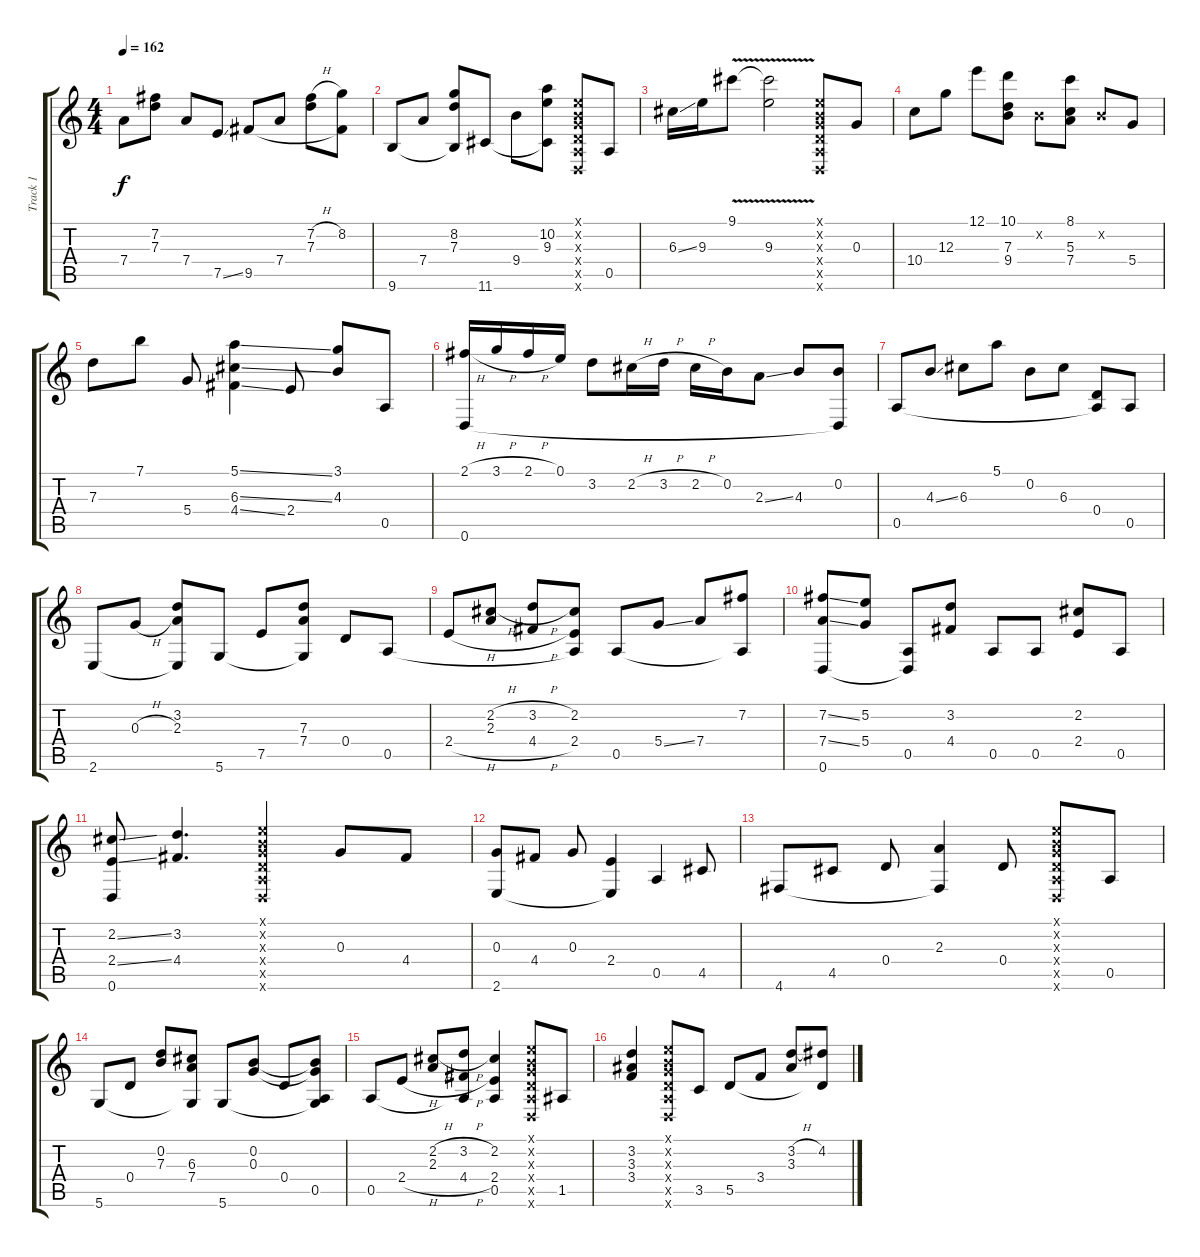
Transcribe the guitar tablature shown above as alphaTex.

\track ("Track 1" "Track 1") {instrument acousticguitarsteel}
\staff {score tabs}
\tuning (E4 B3 G3 D3 A2 D2) {hide}
\ts (4 4)
\tempo 162
\clef g2
\ks c
7.4.8{dy f} (7.2 7.3).8 7.4.8 7.5{ss}.8 9.5.8 7.4.8 (7.2{h} 7.3).8 (8.2 9.5{t}).8 |
9.6.8 7.4.8 (8.2 7.3 9.6{t}).8 11.6.8 9.4.8 (10.2 9.3 11.6{t}).8 (0.1{x} 0.2{x} 0.3{x} 0.4{x} 0.5{x} 0.6{x}).8 0.5.8 |
6.3{ss}.16 9.3.16 9.1{v}.8 (9.1{t} 9.3{v}).2 (0.1{x} 0.2{x} 0.3{x} 0.4{x} 0.5{x} 0.6{x}).8 0.3.8 |
10.4.8 12.3.8 12.1.8 (10.1 7.3 9.4).8 0.2{x}.8 (8.1 5.3 7.4).8 0.2{x}.8 5.4.8 |
7.3.8 7.1.8 5.4.8 (5.1{ss} 6.3{ss} 4.4{ss}).4 2.4.8 (3.1 4.3).8 0.5.8 |
(2.1{h} 0.6).16 3.1{h}.16 2.1{h}.16 0.1.16 3.2.8 2.2{h}.16 3.2{h}.16 2.2{h}.16 0.2.16 2.3{ss}.8 4.3.8 (0.2 0.6{t}).8 |
0.5.8 4.3{ss}.8 6.3.8 5.1.8 0.2.8 6.3.8 (0.4 0.5{t}).8 0.5.8 |
2.6.8 0.3{h}.8 (3.2 2.3 2.6{t}).8 5.6.8 7.5.8 (7.3 7.4 5.6{t}).8 0.4.8 0.5.8 |
2.4{h}.8 (2.2{h} 2.3).8 (3.2{h} 4.4{h}).8 (2.2 2.4 0.5{t}).8 0.5.8 5.4{ss}.8 7.4.8 (7.2 0.5{t}).8 |
(7.2{ss} 7.4{ss} 0.6).8 (5.2 5.4).8 (0.5 0.6{t}).8 (3.2 4.4).8 0.5.8 0.5.8 (2.2 2.4).8 0.5.8 |
(2.2{ss} 2.4{ss} 0.6).8 (3.2 4.4).4{d} (0.1{x} 0.2{x} 0.3{x} 0.4{x} 0.5{x} 0.6{x}).4 0.3.8 4.4.8 |
(0.3 2.6).8 4.4.8 0.3.8 (2.4 2.6{t}).4 0.5.4 4.5.8 |
4.6.8 4.5.8 0.4.8 (2.3 4.6{t}).4 0.4.8 (0.1{x} 0.2{x} 0.3{x} 0.4{x} 0.5{x} 0.6{x}).8 0.5.8 |
5.6.8 0.4.8 (0.2 7.3).8 (6.3 7.4 5.6{t}).8 5.6.8 (0.2 0.3).8 0.4.8 (0.2{t} 0.3{t} 0.5 5.6{t}).8 |
0.5.8 2.4{h}.8 (2.2{h} 2.3).8 (3.2{h} 4.4{h} 0.5{t}).8 (2.2 2.4 0.5).4 (0.1{x} 0.2{x} 0.3{x} 0.4{x} 0.5{x} 0.6{x}).8 1.5.8 |
(3.2 3.3 3.4).4 (0.1{x} 0.2{x} 0.3{x} 0.4{x} 0.5{x} 0.6{x}).8 3.5.8 5.5.8 3.4.8 (3.2{h} 3.3).8 (4.2 5.5{t}).8
